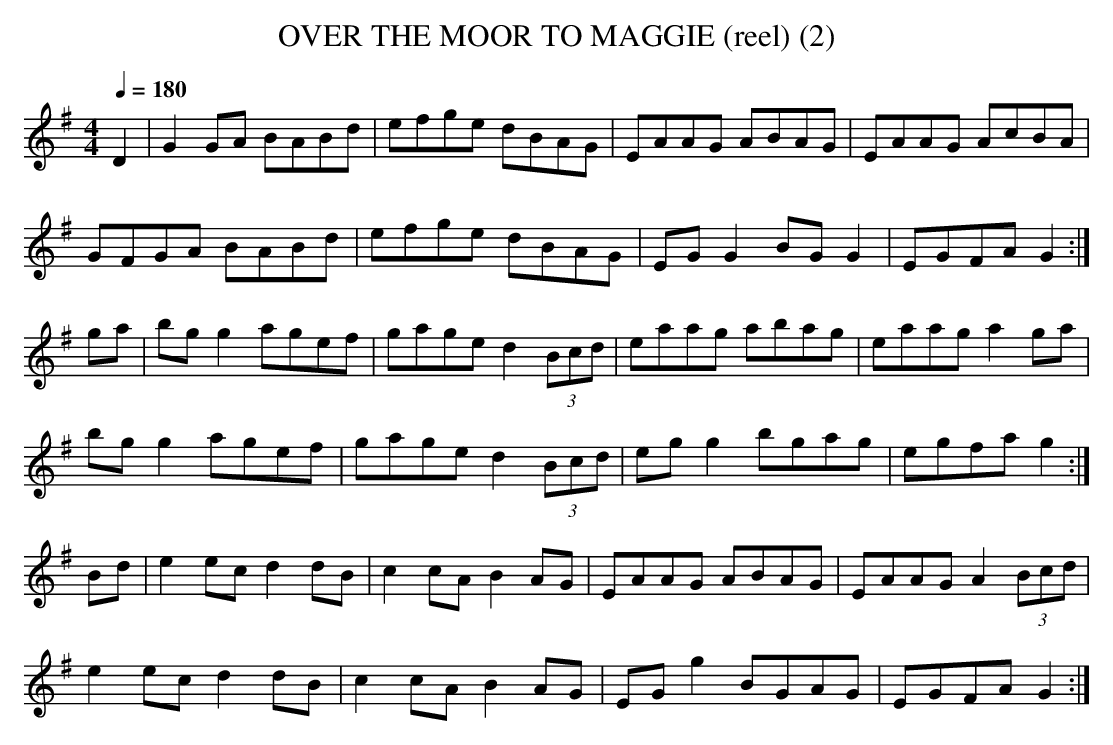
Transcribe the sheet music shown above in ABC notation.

X:1
T:OVER THE MOOR TO MAGGIE (reel) (2)
M:4/4
L:1/8
Q:1/4=180
K:G
D2|G2GA BABd|efge dBAG|EAAG ABAG|EAAG AcBA|
GFGA BABd|efge dBAG|EG G2 BG G2|EGFA G2 :|
ga|bg g2 agef|gage d2 (3Bcd|eaag abag|eaag a2 ga|
bg g2 agef|gage d2 (3Bcd|eg g2 bgag|egfa g2 :|
Bd|e2ec d2dB|c2cA B2AG|EAAG ABAG|EAAG A2 (3Bcd|
e2ec d2dB|c2cA B2AG|EG g2 BGAG|EGFA G2 :|
